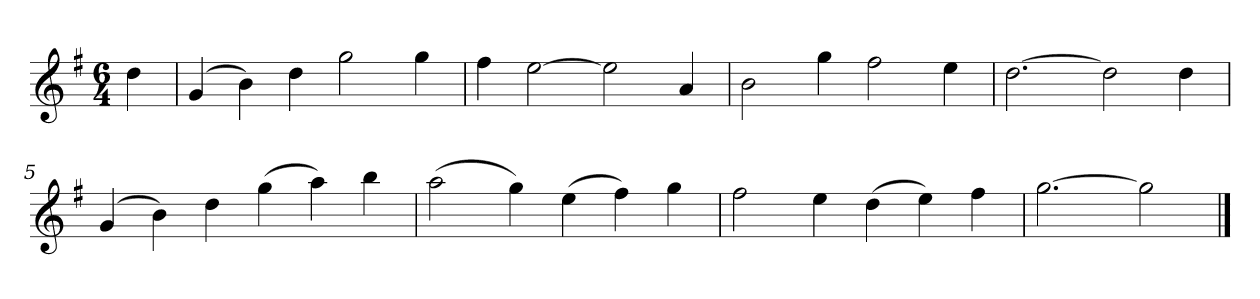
**kern
*part1
*staff1
*k[f#]
*M6/4
*MM120
=
4dd
=1
(4g
4b)
4dd
2gg
4gg
=2
4ff#
[2ee
2ee]
4a
=3
2b
4gg
2ff#
4ee
=4
[2.dd
2dd]
4dd
=5
(4g
4b)
4dd
(4gg
4aa)
4bb
=6
(2aa
4gg)
(4ee
4ff#)
4gg
=7
2ff#
4ee
(4dd
4ee)
4ff#
=8
[2.gg
2gg]
==
*-
